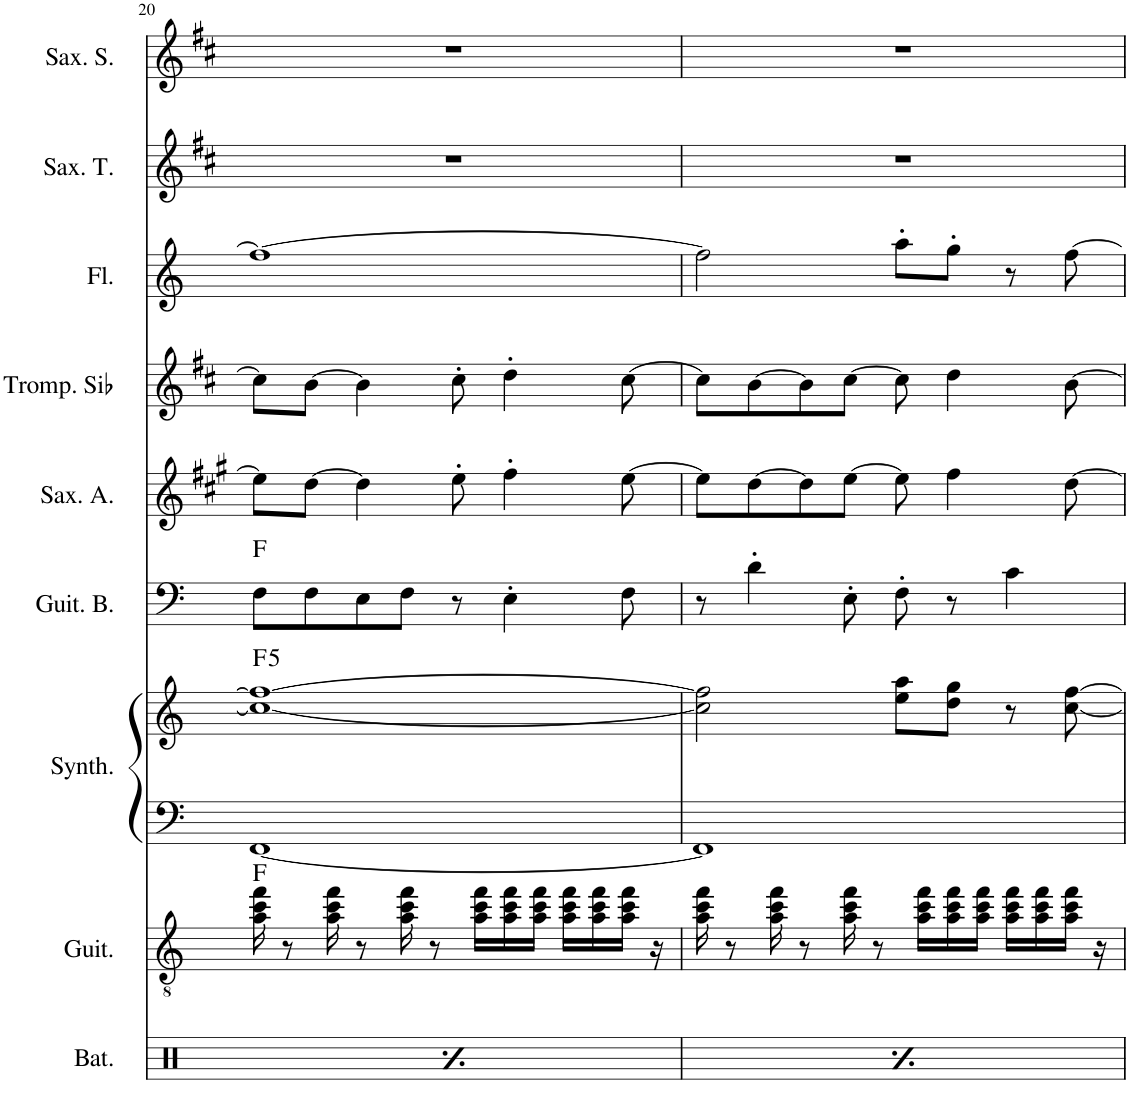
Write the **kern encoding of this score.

**kern	**kern	**harte	**kern	**kern	**harte	**kern	**harte	**kern	**kern	**kern	**kern	**kern
*part9	*part8	*part8	*part7	*part7	*part7	*part6	*part6	*part5	*part4	*part3	*part2	*part1
*staff10	*staff9	*	*staff8	*staff7	*	*staff6	*	*staff5	*staff4	*staff3	*staff2	*staff1
*I"Batterie	*I"Guitare Classique	*	*I"Synthétiseur d'instruments à cordes	*	*	*I"Guitare Basse	*	*I"Saxophone Alto	*I"Trompette en Sib	*I"Flûte	*I"Saxophone Ténor	*I"Saxophone Soprano
*I'Bat.	*I'Guit.	*	*I'Synth.	*	*	*I'Guit. B.	*	*I'Sax. A.	*I'Tromp. Sib	*I'Fl.	*I'Sax. T.	*I'Sax. S.
!!LO:PB:g=z
*clefX	*clefGv2	*	*clefF4	*clefG2	*	*clefF4	*	*clefG2	*clefG2	*clefG2	*clefG2	*clefG2
*	*	*	*	*	*	*Trd7c12	*	*Trd5c9	*Trd1c2	*	*Trd8c14	*Trd1c2
*k[]	*k[]	*	*k[]	*k[]	*	*k[]	*	*k[f#c#g#]	*k[f#c#]	*k[]	*k[f#c#]	*k[f#c#]
*M4/4	*M4/4	*	*M4/4	*M4/4	*	*M4/4	*	*M4/4	*M4/4	*M4/4	*M4/4	*M4/4
=20	=20	=20	=20	=20	=20	=20	=20	=20	=20	=20	=20	=20
*^	*	*	*	*	*	*	*	*	*	*	*	*
!	!	!	!	!	!	!LO:H:kt=5	!	!	!	!	!	!	!
16Rgg/LL	4Rf\	16a\ 16cc\ 16ff\	F:maj	[1FF	1cc_ 1ff_	F:(1,5)	8F\L	F:maj	8ee\L]	8cc#\L]	1ff_	1r	1r
16Rgg/	.	8r	.	.	.	.	.	.	.	.	.	.	.
16Rgg/	.	.	.	.	.	.	8F\	.	[8dd\J	[8b\J	.	.	.
16Rgg/JJ	.	16a\ 16cc\ 16ff\	.	.	.	.	.	.	.	.	.	.	.
16Rcc/LL	4Rf\	8r	.	.	.	.	8E\	.	4dd\]	4b\]	.	.	.
16Rgg/	.	.	.	.	.	.	.	.	.	.	.	.	.
16Rgg/	.	16a\ 16cc\ 16ff\	.	.	.	.	8F\J	.	.	.	.	.	.
16Rgg/JJ	.	8r	.	.	.	.	.	.	.	.	.	.	.
16Rgg/LL	4Rf\	.	.	.	.	.	8r	.	8ee'\	8cc#'\	.	.	.
16Rgg/	.	16a\ 16cc\ 16ff\LL	.	.	.	.	.	.	.	.	.	.	.
16Rgg/	.	16a\ 16cc\ 16ff\	.	.	.	.	4E'\	.	4ff#'\	4dd'\	.	.	.
16Rgg/JJ	.	16a\ 16cc\ 16ff\JJ	.	.	.	.	.	.	.	.	.	.	.
16Rcc/LL	4Rf\	16a\ 16cc\ 16ff\LL	.	.	.	.	.	.	.	.	.	.	.
16Rgg/	.	16a\ 16cc\ 16ff\	.	.	.	.	.	.	.	.	.	.	.
[16Ree/	.	16a\ 16cc\ 16ff\JJ	.	.	.	.	8F\	.	[8ee\	[8cc#\	.	.	.
16Ree/JJ]	.	16r	.	.	.	.	.	.	.	.	.	.	.
=21	=21	=21	=21	=21	=21	=21	=21	=21	=21	=21	=21	=21	=21
16Rgg/LL	4Rf\	16a\ 16cc\ 16ff\	.	1FF]	2cc\] 2ff\]	.	8r	.	8ee\L]	8cc#\L]	2ff\]	1r	1r
16Rgg/	.	8r	.	.	.	.	.	.	.	.	.	.	.
16Rgg/	.	.	.	.	.	.	4d'\	.	[8dd\	[8b\	.	.	.
16Rgg/JJ	.	16a\ 16cc\ 16ff\	.	.	.	.	.	.	.	.	.	.	.
16Rcc/LL	4Rf\	8r	.	.	.	.	.	.	8dd\]	8b\]	.	.	.
16Rgg/	.	.	.	.	.	.	.	.	.	.	.	.	.
16Rgg/	.	16a\ 16cc\ 16ff\	.	.	.	.	8E'\	.	[8ee\J	[8cc#\J	.	.	.
16Rgg/JJ	.	8r	.	.	.	.	.	.	.	.	.	.	.
16Rgg/LL	4Rf\	.	.	.	8ee\ 8aa\L	.	8F'\	.	8ee\]	8cc#\]	8aa'\L	.	.
16Rgg/	.	16a\ 16cc\ 16ff\LL	.	.	.	.	.	.	.	.	.	.	.
16Rgg/	.	16a\ 16cc\ 16ff\	.	.	8dd\ 8gg\J	.	8r	.	4ff#\	4dd\	8gg'\J	.	.
16Rgg/JJ	.	16a\ 16cc\ 16ff\JJ	.	.	.	.	.	.	.	.	.	.	.
16Rcc/LL	4Rf\	16a\ 16cc\ 16ff\LL	.	.	8r	.	4c\	.	.	.	8r	.	.
16Rgg/	.	16a\ 16cc\ 16ff\	.	.	.	.	.	.	.	.	.	.	.
[16Ree/	.	16a\ 16cc\ 16ff\JJ	.	.	[8cc\ [8ff\	.	.	.	[8dd\	[8b\	[8ff\	.	.
16Ree/JJ]	.	16r	.	.	.	.	.	.	.	.	.	.	.
*v	*v	*	*	*	*	*	*	*	*	*	*	*	*
=	=	=	=	=	=	=	=	=	=	=	=	=
*-	*-	*-	*-	*-	*-	*-	*-	*-	*-	*-	*-	*-
